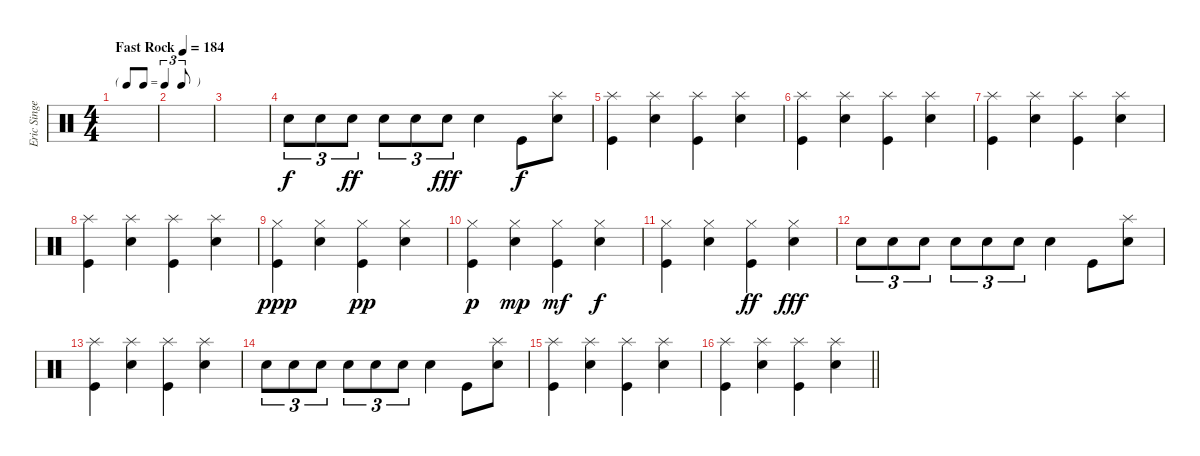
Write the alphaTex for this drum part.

\track ("Eric Singer" "Eric Singe") {instrument percussion}
\staff {score}
\articulation defaults
\ts (4 4)
\tf triplet8th
\tempo (184 "Fast Rock")
\clef neutral
\ks c
|
|
|
"Snare (hit) 2".8{tu (3 2)} "Snare (hit) 2".8{tu (3 2)} "Snare (hit) 2".8{tu (3 2) dy ff} "Snare (hit) 2".8{tu (3 2)} "Snare (hit) 2".8{tu (3 2)} "Snare (hit) 2".8{tu (3 2) dy fff} "Snare (hit) 2".4 "Kick (hit)".8{dy f} ("Snare (hit) 2" "Splash (hit)").8 |
("Kick (hit)" "Splash (hit)").4 ("Snare (hit) 2" "Splash (hit)").4 ("Kick (hit)" "Splash (hit)").4 ("Snare (hit) 2" "Splash (hit)").4 |
("Splash (hit)" "Kick (hit)").4 ("Snare (hit) 2" "Splash (hit)").4 ("Kick (hit)" "Splash (hit)").4 ("Snare (hit) 2" "Splash (hit)").4 |
("Kick (hit)" "Splash (hit)").4 ("Snare (hit) 2" "Splash (hit)").4 ("Kick (hit)" "Splash (hit)").4 ("Snare (hit) 2" "Splash (hit)").4 |
("Kick (hit)" "Splash (hit)").4 ("Snare (hit) 2" "Splash (hit)").4 ("Kick (hit)" "Splash (hit)").4 ("Snare (hit) 2" "Splash (hit)").4 |
("Hi-Hat (closed)" "Kick (hit)").4{dy ppp} ("Hi-Hat (closed)" "Snare (hit) 2").4 ("Hi-Hat (closed)" "Kick (hit)").4{dy pp} ("Hi-Hat (closed)" "Snare (hit) 2").4 |
("Hi-Hat (closed)" "Kick (hit)").4{dy p} ("Hi-Hat (closed)" "Snare (hit) 2").4{dy mp} ("Hi-Hat (closed)" "Kick (hit)").4{dy mf} ("Hi-Hat (closed)" "Snare (hit) 2").4{dy f} |
("Hi-Hat (closed)" "Kick (hit)").4 ("Hi-Hat (closed)" "Snare (hit) 2").4 ("Hi-Hat (closed)" "Kick (hit)").4{dy ff} ("Hi-Hat (closed)" "Snare (hit) 2").4{dy fff} |
"Snare (hit) 2".8{tu (3 2)} "Snare (hit) 2".8{tu (3 2)} "Snare (hit) 2".8{tu (3 2)} "Snare (hit) 2".8{tu (3 2)} "Snare (hit) 2".8{tu (3 2)} "Snare (hit) 2".8{tu (3 2)} "Snare (hit) 2".4 "Kick (hit)".8 ("Splash (hit)" "Snare (hit) 2").8 |
("Kick (hit)" "Splash (hit)").4 ("Snare (hit) 2" "Splash (hit)").4 ("Kick (hit)" "Splash (hit)").4 ("Snare (hit) 2" "Splash (hit)").4 |
"Snare (hit) 2".8{tu (3 2)} "Snare (hit) 2".8{tu (3 2)} "Snare (hit) 2".8{tu (3 2)} "Snare (hit) 2".8{tu (3 2)} "Snare (hit) 2".8{tu (3 2)} "Snare (hit) 2".8{tu (3 2)} "Snare (hit) 2".4 "Kick (hit)".8 ("Snare (hit) 2" "Splash (hit)").8 |
("Kick (hit)" "Splash (hit)").4 ("Snare (hit) 2" "Splash (hit)").4 ("Kick (hit)" "Splash (hit)").4 ("Snare (hit) 2" "Splash (hit)").4 |
\barLineRight lightlight
("Kick (hit)" "Splash (hit)").4 ("Snare (hit) 2" "Splash (hit)").4 ("Kick (hit)" "Splash (hit)").4 ("Snare (hit) 2" "Splash (hit)").4
